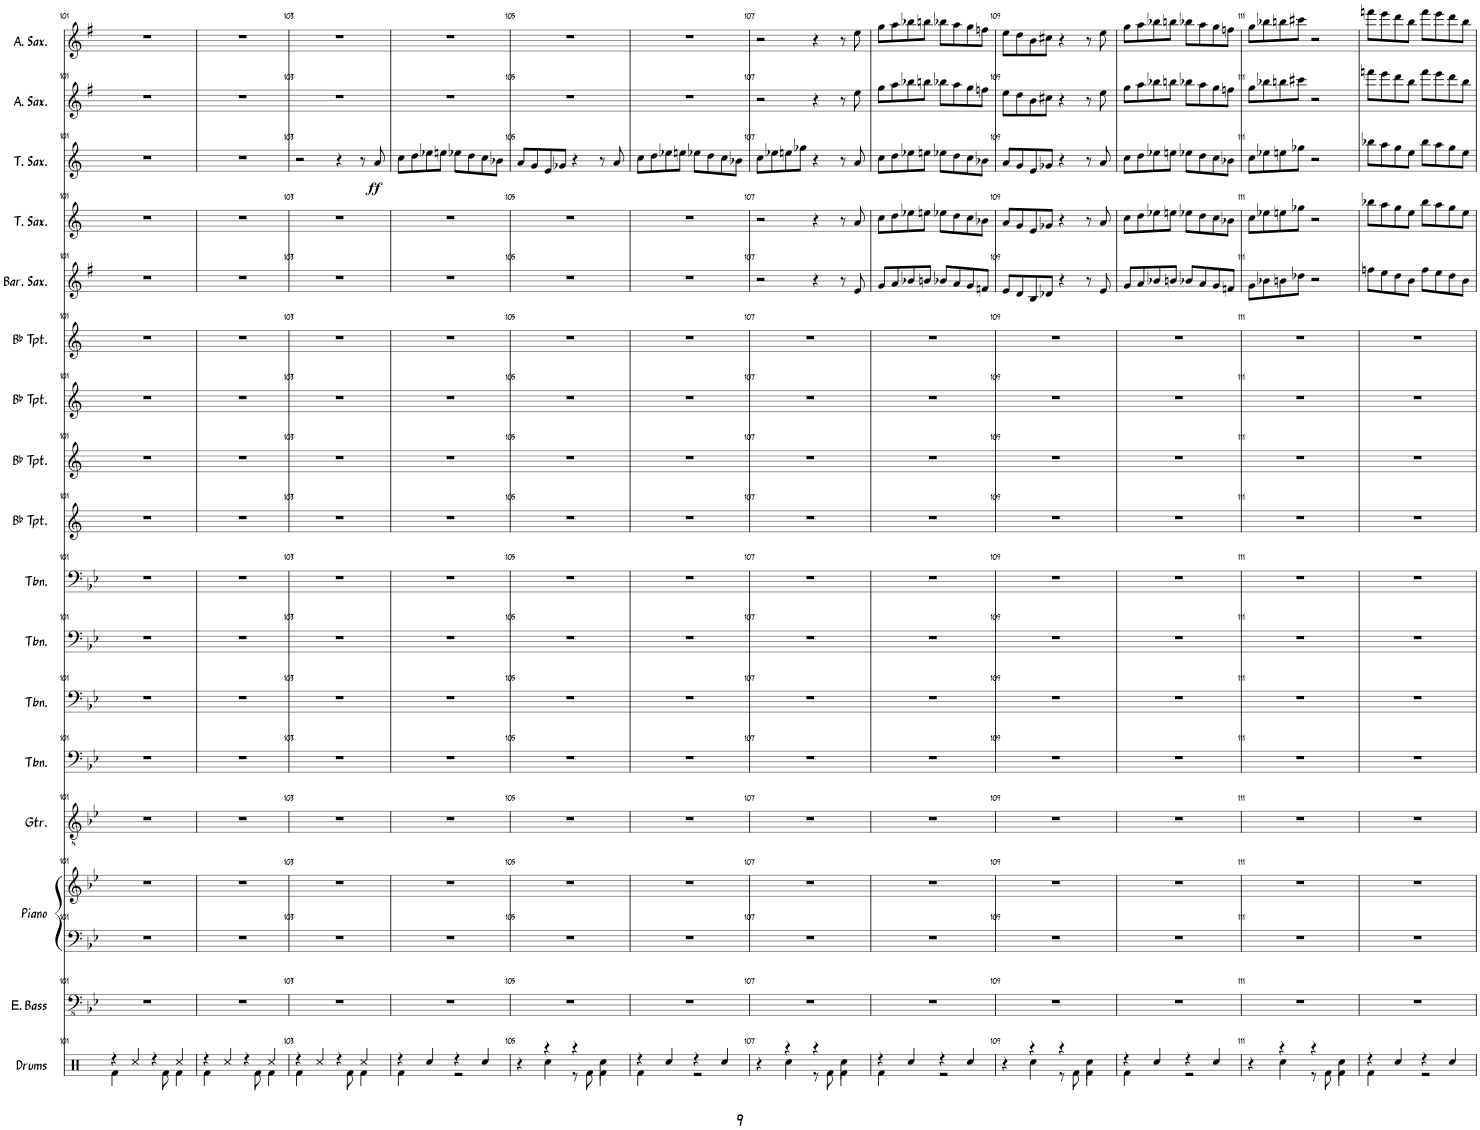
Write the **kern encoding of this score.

**kern	**kern	**kern	**kern	**kern	**kern	**kern	**kern	**kern	**kern	**kern	**kern	**kern	**kern	**kern	**kern	**dynam	**kern	**kern
*part17	*part16	*part15	*part15	*part14	*part13	*part12	*part11	*part10	*part9	*part8	*part7	*part6	*part5	*part4	*part3	*part3	*part2	*part1
*staff18	*staff17	*staff16	*staff15	*staff14	*staff13	*staff12	*staff11	*staff10	*staff9	*staff8	*staff7	*staff6	*staff5	*staff4	*staff3	*staff3	*staff2	*staff1
*I"Drums	*I"Electric Bass	*I"Piano	*	*I"Guitar	*I"Trombone	*I"Trombone	*I"Trombone	*I"Trombone	*I"Bb Trumpet	*I"Bb Trumpet	*I"Bb Trumpet	*I"Bb Trumpet	*I"Baritone Saxophone	*I"Tenor Saxophone	*I"Tenor Saxophone	*	*I"Alto Saxophone	*I"Alto Saxophone
*I'Drums	*I'E. Bass	*I'Piano	*	*I'Gtr.	*I'Tbn.	*I'Tbn.	*I'Tbn.	*I'Tbn.	*I'Bb Tpt.	*I'Bb Tpt.	*I'Bb Tpt.	*I'Bb Tpt.	*I'Bar. Sax.	*I'T. Sax.	*I'T. Sax.	*	*I'A. Sax.	*I'A. Sax.
!!LO:PB:g=z
*clefX	*clefFv4	*clefF4	*clefG2	*clefGv2	*clefF4	*clefF4	*clefF4	*clefF4	*clefG2	*clefG2	*clefG2	*clefG2	*clefG2	*clefG2	*clefG2	*	*clefG2	*clefG2
*	*	*	*	*	*	*	*	*	*Trd1c2	*Trd1c2	*Trd1c2	*Trd1c2	*Trd12c21	*Trd8c14	*Trd8c14	*	*Trd5c9	*Trd5c9
*k[]	*k[b-e-]	*k[b-e-]	*k[b-e-]	*k[b-e-]	*k[b-e-]	*k[b-e-]	*k[b-e-]	*k[b-e-]	*k[]	*k[]	*k[]	*k[]	*k[f#]	*k[]	*k[]	*	*k[f#]	*k[f#]
*M4/4	*M4/4	*M4/4	*M4/4	*M4/4	*M4/4	*M4/4	*M4/4	*M4/4	*M4/4	*M4/4	*M4/4	*M4/4	*M4/4	*M4/4	*M4/4	*	*M4/4	*M4/4
=101	=101	=101	=101	=101	=101	=101	=101	=101	=101	=101	=101	=101	=101	=101	=101	=101	=101	=101
*^	*	*	*	*	*	*	*	*	*	*	*	*	*	*	*	*	*	*
4r	4Rf\	1r	1r	1r	1r	1r	1r	1r	1r	1r	1r	1r	1r	1r	1r	1r	.	1r	1r
4Rcc/	4.ryy	.	.	.	.	.	.	.	.	.	.	.	.	.	.	.	.	.	.
4r	.	.	.	.	.	.	.	.	.	.	.	.	.	.	.	.	.	.	.
.	8Rf\	.	.	.	.	.	.	.	.	.	.	.	.	.	.	.	.	.	.
4Rcc/	4Rf\	.	.	.	.	.	.	.	.	.	.	.	.	.	.	.	.	.	.
=102	=102	=102	=102	=102	=102	=102	=102	=102	=102	=102	=102	=102	=102	=102	=102	=102	=102	=102	=102
4r	4Rf\	1r	1r	1r	1r	1r	1r	1r	1r	1r	1r	1r	1r	1r	1r	1r	.	1r	1r
4Rcc/	4.ryy	.	.	.	.	.	.	.	.	.	.	.	.	.	.	.	.	.	.
4r	.	.	.	.	.	.	.	.	.	.	.	.	.	.	.	.	.	.	.
.	8Rf\	.	.	.	.	.	.	.	.	.	.	.	.	.	.	.	.	.	.
4Rcc/	4Rf\	.	.	.	.	.	.	.	.	.	.	.	.	.	.	.	.	.	.
=103	=103	=103	=103	=103	=103	=103	=103	=103	=103	=103	=103	=103	=103	=103	=103	=103	=103	=103	=103
4r	4Rf\	1r	1r	1r	1r	1r	1r	1r	1r	1r	1r	1r	1r	1r	1r	2r	.	1r	1r
4Rcc/	4.ryy	.	.	.	.	.	.	.	.	.	.	.	.	.	.	.	.	.	.
4r	.	.	.	.	.	.	.	.	.	.	.	.	.	.	.	4r	.	.	.
.	8Rf\	.	.	.	.	.	.	.	.	.	.	.	.	.	.	.	.	.	.
4Rcc/	4Rf\	.	.	.	.	.	.	.	.	.	.	.	.	.	.	8r	.	.	.
!	!	!	!	!	!	!	!	!	!	!	!	!	!	!	!	!	!LO:DY:b	!	!
.	.	.	.	.	.	.	.	.	.	.	.	.	.	.	.	8a/	ff	.	.
=104	=104	=104	=104	=104	=104	=104	=104	=104	=104	=104	=104	=104	=104	=104	=104	=104	=104	=104	=104
4r	4Rf\	1r	1r	1r	1r	1r	1r	1r	1r	1r	1r	1r	1r	1r	1r	8cc\L	.	1r	1r
.	.	.	.	.	.	.	.	.	.	.	.	.	.	.	.	8dd\	.	.	.
4Rcc/	4ryy	.	.	.	.	.	.	.	.	.	.	.	.	.	.	8ee-X\	.	.	.
.	.	.	.	.	.	.	.	.	.	.	.	.	.	.	.	8een\J	.	.	.
4r	2r	.	.	.	.	.	.	.	.	.	.	.	.	.	.	8ee-X\L	.	.	.
.	.	.	.	.	.	.	.	.	.	.	.	.	.	.	.	8dd\	.	.	.
4Rcc/	.	.	.	.	.	.	.	.	.	.	.	.	.	.	.	8cc\	.	.	.
.	.	.	.	.	.	.	.	.	.	.	.	.	.	.	.	8b-X\J	.	.	.
=105	=105	=105	=105	=105	=105	=105	=105	=105	=105	=105	=105	=105	=105	=105	=105	=105	=105	=105	=105
4r	4ryy	1r	1r	1r	1r	1r	1r	1r	1r	1r	1r	1r	1r	1r	1r	8a/L	.	1r	1r
.	.	.	.	.	.	.	.	.	.	.	.	.	.	.	.	8g/	.	.	.
4r	4Rcc\	.	.	.	.	.	.	.	.	.	.	.	.	.	.	8e/	.	.	.
.	.	.	.	.	.	.	.	.	.	.	.	.	.	.	.	8g-X/J	.	.	.
4r	8r	.	.	.	.	.	.	.	.	.	.	.	.	.	.	4r	.	.	.
.	8Rf\	.	.	.	.	.	.	.	.	.	.	.	.	.	.	.	.	.	.
4Rf\	4Rcc\	.	.	.	.	.	.	.	.	.	.	.	.	.	.	8r	.	.	.
.	.	.	.	.	.	.	.	.	.	.	.	.	.	.	.	8a/	.	.	.
=106	=106	=106	=106	=106	=106	=106	=106	=106	=106	=106	=106	=106	=106	=106	=106	=106	=106	=106	=106
4r	4Rf\	1r	1r	1r	1r	1r	1r	1r	1r	1r	1r	1r	1r	1r	1r	8cc\L	.	1r	1r
.	.	.	.	.	.	.	.	.	.	.	.	.	.	.	.	8dd\	.	.	.
4Rcc/	4ryy	.	.	.	.	.	.	.	.	.	.	.	.	.	.	8ee-X\	.	.	.
.	.	.	.	.	.	.	.	.	.	.	.	.	.	.	.	8een\J	.	.	.
4r	2r	.	.	.	.	.	.	.	.	.	.	.	.	.	.	8ee-X\L	.	.	.
.	.	.	.	.	.	.	.	.	.	.	.	.	.	.	.	8dd\	.	.	.
4Rcc/	.	.	.	.	.	.	.	.	.	.	.	.	.	.	.	8cc\	.	.	.
.	.	.	.	.	.	.	.	.	.	.	.	.	.	.	.	8b-X\J	.	.	.
=107	=107	=107	=107	=107	=107	=107	=107	=107	=107	=107	=107	=107	=107	=107	=107	=107	=107	=107	=107
4r	4ryy	1r	1r	1r	1r	1r	1r	1r	1r	1r	1r	1r	1r	2r	2r	8cc\L	.	2r	2r
.	.	.	.	.	.	.	.	.	.	.	.	.	.	.	.	8ee-X\	.	.	.
4r	4Rcc\	.	.	.	.	.	.	.	.	.	.	.	.	.	.	8een\	.	.	.
.	.	.	.	.	.	.	.	.	.	.	.	.	.	.	.	8gg-X\J	.	.	.
4r	8r	.	.	.	.	.	.	.	.	.	.	.	.	4r	4r	4r	.	4r	4r
.	8Rf\	.	.	.	.	.	.	.	.	.	.	.	.	.	.	.	.	.	.
4Rf\	4Rcc\	.	.	.	.	.	.	.	.	.	.	.	.	8r	8r	8r	.	8r	8r
.	.	.	.	.	.	.	.	.	.	.	.	.	.	8e/	8a/	8a/	.	8ee\	8ee\
=108	=108	=108	=108	=108	=108	=108	=108	=108	=108	=108	=108	=108	=108	=108	=108	=108	=108	=108	=108
4r	4Rf\	1r	1r	1r	1r	1r	1r	1r	1r	1r	1r	1r	1r	8g/L	8cc\L	8cc\L	.	8gg\L	8gg\L
.	.	.	.	.	.	.	.	.	.	.	.	.	.	8a/	8dd\	8dd\	.	8aa\	8aa\
4Rcc/	4ryy	.	.	.	.	.	.	.	.	.	.	.	.	8b-X/	8ee-X\	8ee-X\	.	8bb-X\	8bb-X\
.	.	.	.	.	.	.	.	.	.	.	.	.	.	8bn/J	8een\J	8een\J	.	8bbn\J	8bbn\J
4r	2r	.	.	.	.	.	.	.	.	.	.	.	.	8b-X/L	8ee-X\L	8ee-X\L	.	8bb-X\L	8bb-X\L
.	.	.	.	.	.	.	.	.	.	.	.	.	.	8a/	8dd\	8dd\	.	8aa\	8aa\
4Rcc/	.	.	.	.	.	.	.	.	.	.	.	.	.	8g/	8cc\	8cc\	.	8gg\	8gg\
.	.	.	.	.	.	.	.	.	.	.	.	.	.	8fn/J	8b-X\J	8b-X\J	.	8ffn\J	8ffn\J
=109	=109	=109	=109	=109	=109	=109	=109	=109	=109	=109	=109	=109	=109	=109	=109	=109	=109	=109	=109
4r	4ryy	1r	1r	1r	1r	1r	1r	1r	1r	1r	1r	1r	1r	8e/L	8a/L	8a/L	.	8ee\L	8ee\L
.	.	.	.	.	.	.	.	.	.	.	.	.	.	8d/	8g/	8g/	.	8dd\	8dd\
4r	4Rcc\	.	.	.	.	.	.	.	.	.	.	.	.	8B/	8e/	8e/	.	8b\	8b\
.	.	.	.	.	.	.	.	.	.	.	.	.	.	8d-X/J	8g-X/J	8g-X/J	.	8cc#X\J	8cc#X\J
4r	8r	.	.	.	.	.	.	.	.	.	.	.	.	4r	4r	4r	.	4r	4r
.	8Rf\	.	.	.	.	.	.	.	.	.	.	.	.	.	.	.	.	.	.
4Rf\	4Rcc\	.	.	.	.	.	.	.	.	.	.	.	.	8r	8r	8r	.	8r	8r
.	.	.	.	.	.	.	.	.	.	.	.	.	.	8e/	8a/	8a/	.	8ee\	8ee\
=110	=110	=110	=110	=110	=110	=110	=110	=110	=110	=110	=110	=110	=110	=110	=110	=110	=110	=110	=110
4r	4Rf\	1r	1r	1r	1r	1r	1r	1r	1r	1r	1r	1r	1r	8g/L	8cc\L	8cc\L	.	8gg\L	8gg\L
.	.	.	.	.	.	.	.	.	.	.	.	.	.	8a/	8dd\	8dd\	.	8aa\	8aa\
4Rcc/	4ryy	.	.	.	.	.	.	.	.	.	.	.	.	8b-X/	8ee-X\	8ee-X\	.	8bb-X\	8bb-X\
.	.	.	.	.	.	.	.	.	.	.	.	.	.	8bn/J	8een\J	8een\J	.	8bbn\J	8bbn\J
4r	2r	.	.	.	.	.	.	.	.	.	.	.	.	8b-X/L	8ee-X\L	8ee-X\L	.	8bb-X\L	8bb-X\L
.	.	.	.	.	.	.	.	.	.	.	.	.	.	8a/	8dd\	8dd\	.	8aa\	8aa\
4Rcc/	.	.	.	.	.	.	.	.	.	.	.	.	.	8g/	8cc\	8cc\	.	8gg\	8gg\
.	.	.	.	.	.	.	.	.	.	.	.	.	.	8fn/J	8b-X\J	8b-X\J	.	8ffn\J	8ffn\J
=111	=111	=111	=111	=111	=111	=111	=111	=111	=111	=111	=111	=111	=111	=111	=111	=111	=111	=111	=111
4r	4ryy	1r	1r	1r	1r	1r	1r	1r	1r	1r	1r	1r	1r	8g\L	8cc\L	8cc\L	.	8gg\L	8gg\L
.	.	.	.	.	.	.	.	.	.	.	.	.	.	8b-X\	8ee-X\	8ee-X\	.	8bb-X\	8bb-X\
4r	4Rcc\	.	.	.	.	.	.	.	.	.	.	.	.	8bn\	8een\	8een\	.	8bbn\	8bbn\
.	.	.	.	.	.	.	.	.	.	.	.	.	.	8dd-X\J	8gg-X\J	8gg-X\J	.	8ccc#X\J	8ccc#X\J
4r	8r	.	.	.	.	.	.	.	.	.	.	.	.	2r	2r	2r	.	2r	2r
.	8Rf\	.	.	.	.	.	.	.	.	.	.	.	.	.	.	.	.	.	.
4Rf\	4Rcc\	.	.	.	.	.	.	.	.	.	.	.	.	.	.	.	.	.	.
=112	=112	=112	=112	=112	=112	=112	=112	=112	=112	=112	=112	=112	=112	=112	=112	=112	=112	=112	=112
4r	4Rf\	1r	1r	1r	1r	1r	1r	1r	1r	1r	1r	1r	1r	8ffn\L	8bb-X\L	8bb-X\L	.	8fffn\L	8fffn\L
.	.	.	.	.	.	.	.	.	.	.	.	.	.	8ee\	8aa\	8aa\	.	8eee\	8eee\
4Rcc/	4ryy	.	.	.	.	.	.	.	.	.	.	.	.	8dd\	8gg\	8gg\	.	8ddd\	8ddd\
.	.	.	.	.	.	.	.	.	.	.	.	.	.	8b\J	8ee\J	8ee\J	.	8bb\J	8bb\J
4r	2r	.	.	.	.	.	.	.	.	.	.	.	.	8ff\L	8bb-\L	8bb-\L	.	8fff\L	8fff\L
.	.	.	.	.	.	.	.	.	.	.	.	.	.	8ee\	8aa\	8aa\	.	8eee\	8eee\
4Rcc/	.	.	.	.	.	.	.	.	.	.	.	.	.	8dd\	8gg\	8gg\	.	8ddd\	8ddd\
.	.	.	.	.	.	.	.	.	.	.	.	.	.	8b\J	8ee\J	8ee\J	.	8bb\J	8bb\J
*v	*v	*	*	*	*	*	*	*	*	*	*	*	*	*	*	*	*	*	*
=	=	=	=	=	=	=	=	=	=	=	=	=	=	=	=	=	=	=
*-	*-	*-	*-	*-	*-	*-	*-	*-	*-	*-	*-	*-	*-	*-	*-	*-	*-	*-
